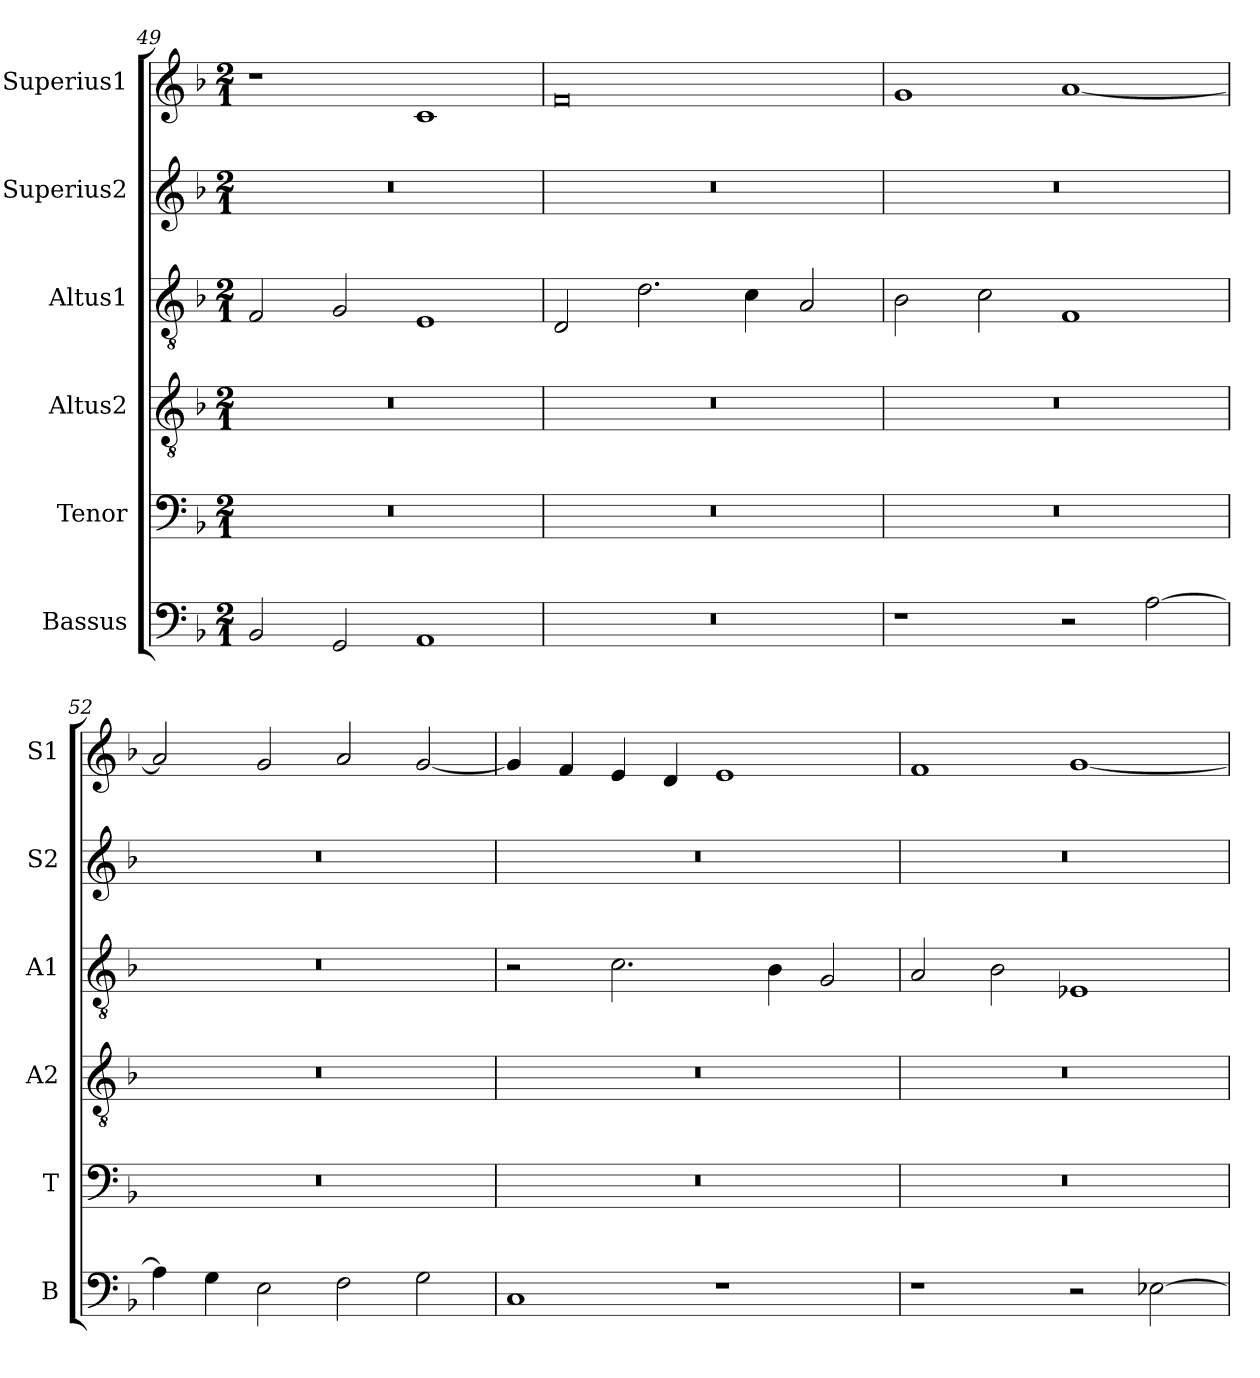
**kern	**kern	**kern	**kern	**kern	**kern
*part6	*part5	*part4	*part3	*part2	*part1
*staff6	*staff5	*staff4	*staff3	*staff2	*staff1
*I"Bassus	*I"Tenor	*I"Altus2	*I"Altus1	*I"Superius2	*I"Superius1
*I'B	*I'T	*I'A2	*I'A1	*I'S2	*I'S1
*clefF4	*clefF4	*clefGv2	*clefGv2	*clefG2	*clefG2
*k[b-]	*k[b-]	*k[b-]	*k[b-]	*k[b-]	*k[b-]
*M2/1	*M2/1	*M2/1	*M2/1	*M2/1	*M2/1
=49	=49	=49	=49	=49	=49
2BB-/	0r	0r	2F/	0r	1r
2GG/	.	.	2G/	.	.
1AA	.	.	1E	.	1c
=50	=50	=50	=50	=50	=50
0r	0r	0r	2D/	0r	0f
.	.	.	2.d\	.	.
.	.	.	4c\	.	.
.	.	.	2A/	.	.
=51	=51	=51	=51	=51	=51
1r	0r	0r	2B-\	0r	1g
.	.	.	2c\	.	.
2r	.	.	1F	.	[1a
[2A\	.	.	.	.	.
=52	=52	=52	=52	=52	=52
4A\]	0r	0r	0r	0r	2a/]
4G\	.	.	.	.	.
2E\	.	.	.	.	2g/
2F\	.	.	.	.	2a/
2G\	.	.	.	.	[2g/
=53	=53	=53	=53	=53	=53
1C	0r	0r	2r	0r	4g/]
.	.	.	.	.	4f/
.	.	.	2.c\	.	4e/
.	.	.	.	.	4d/
1r	.	.	.	.	1e
.	.	.	4B-\	.	.
.	.	.	2G/	.	.
=54	=54	=54	=54	=54	=54
1r	0r	0r	2A/	0r	1f
.	.	.	2B-\	.	.
2r	.	.	1E-X	.	[1g
[2E-X\	.	.	.	.	.
=	=	=	=	=	=
*-	*-	*-	*-	*-	*-
